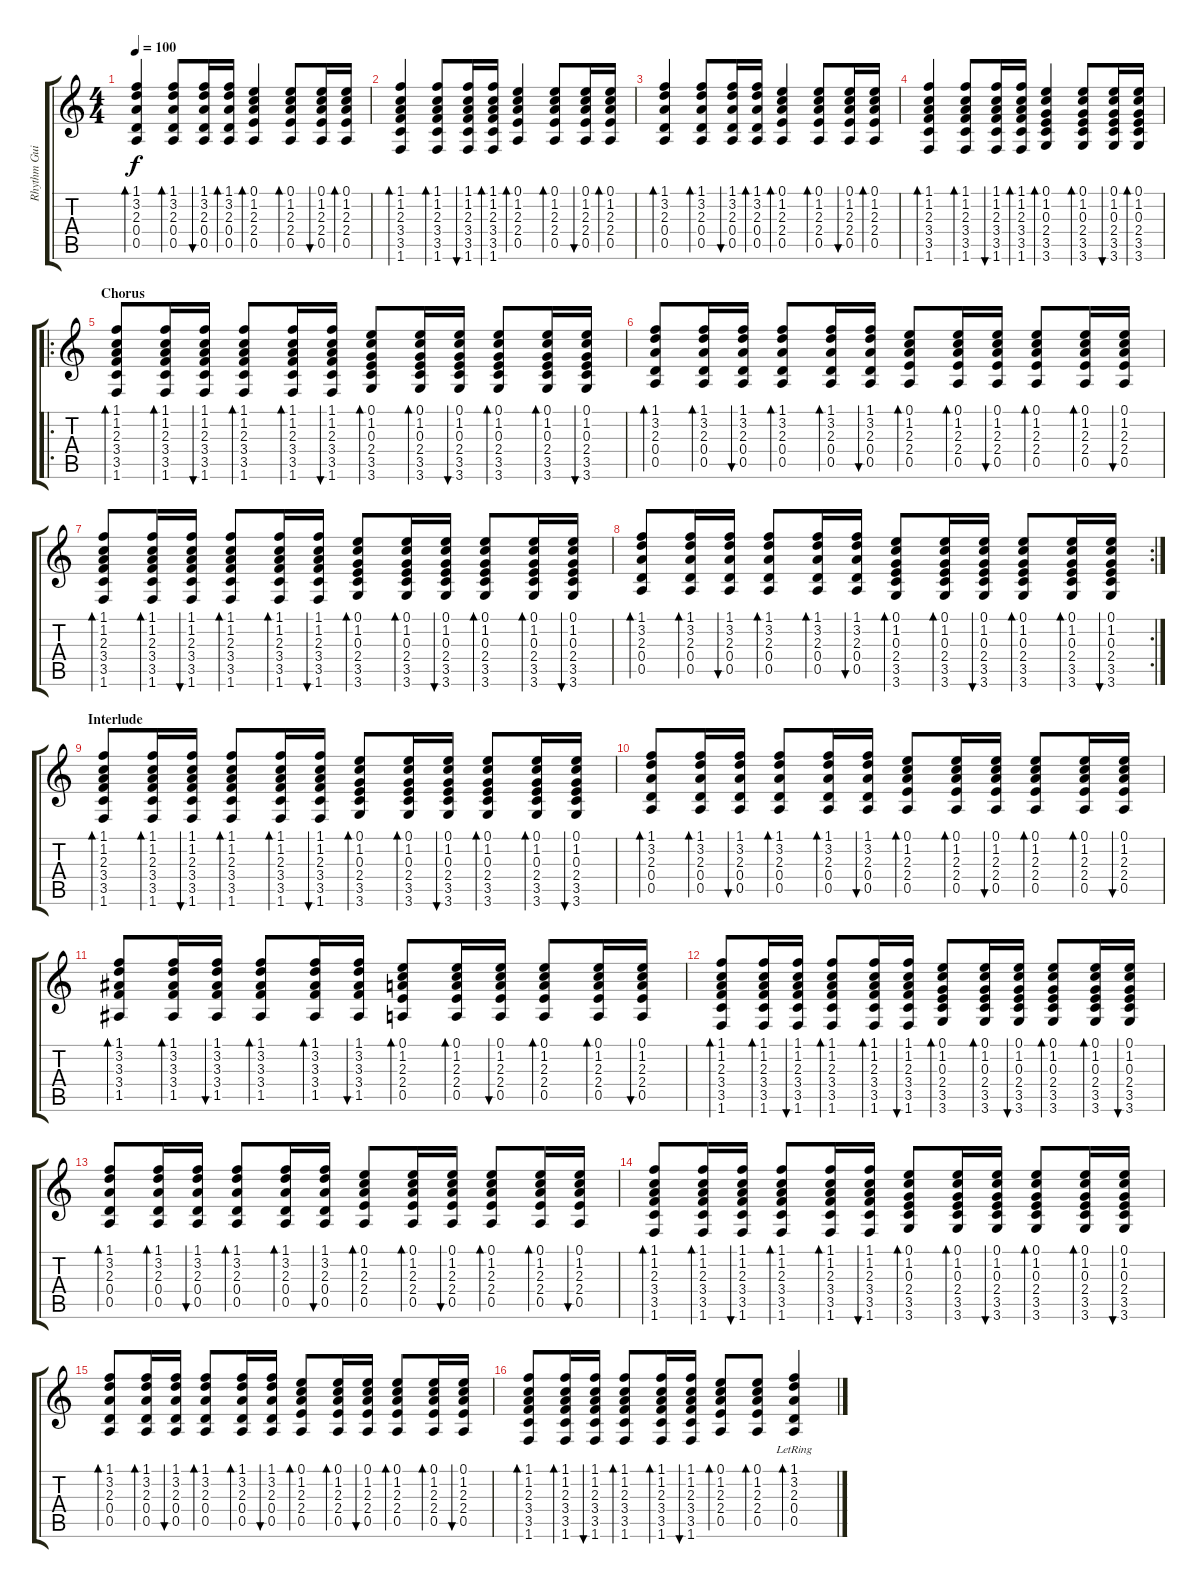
\track ("Rhythm Guitar" "Rhythm Gui") {instrument acousticguitarnylon}
\staff {score tabs}
\tuning (E4 B3 G3 D3 A2 E2) {hide}
\ts (4 4)
\tempo 100
\clef g2
\ks c
(1.1 3.2 2.3 0.4 0.5).4{bd 60 dy f} (1.1 3.2 2.3 0.4 0.5).8{bd 60} (1.1 3.2 2.3 0.4 0.5).16{bu 60} (1.1 3.2 2.3 0.4 0.5).16{bd 60} (0.1 1.2 2.3 2.4 0.5).4{bd 60} (0.1 1.2 2.3 2.4 0.5).8{bd 60} (0.1 1.2 2.3 2.4 0.5).16{bu 60} (0.1 1.2 2.3 2.4 0.5).16{bd 60} |
(1.1 1.2 2.3 3.4 3.5 1.6).4{bd 60} (1.1 1.2 2.3 3.4 3.5 1.6).8{bd 60} (1.1 1.2 2.3 3.4 3.5 1.6).16{bu 60} (1.1 1.2 2.3 3.4 3.5 1.6).16{bd 60} (0.1 1.2 2.3 2.4 0.5).4{bd 60} (0.1 1.2 2.3 2.4 0.5).8{bd 60} (0.1 1.2 2.3 2.4 0.5).16{bu 60} (0.1 1.2 2.3 2.4 0.5).16{bd 60} |
(1.1 3.2 2.3 0.4 0.5).4{bd 60} (1.1 3.2 2.3 0.4 0.5).8{bd 60} (1.1 3.2 2.3 0.4 0.5).16{bu 60} (1.1 3.2 2.3 0.4 0.5).16{bd 60} (0.1 1.2 2.3 2.4 0.5).4{bd 60} (0.1 1.2 2.3 2.4 0.5).8{bd 60} (0.1 1.2 2.3 2.4 0.5).16{bu 60} (0.1 1.2 2.3 2.4 0.5).16{bd 60} |
(1.1 1.2 2.3 3.4 3.5 1.6).4{bd 60} (1.1 1.2 2.3 3.4 3.5 1.6).8{bd 60} (1.1 1.2 2.3 3.4 3.5 1.6).16{bu 60} (1.1 1.2 2.3 3.4 3.5 1.6).16{bd 60} (0.1 1.2 0.3 2.4 3.5 3.6).4{bd 60} (0.1 1.2 0.3 2.4 3.5 3.6).8{bd 60} (0.1 1.2 0.3 2.4 3.5 3.6).16{bu 60} (0.1 1.2 0.3 2.4 3.5 3.6).16{bd 60} |
\ro
\section ("" "Chorus")
(1.1 1.2 2.3 3.4 3.5 1.6).8{bd 60} (1.1 1.2 2.3 3.4 3.5 1.6).16{bd 60} (1.1 1.2 2.3 3.4 3.5 1.6).16{bu 60} (1.1 1.2 2.3 3.4 3.5 1.6).8{bd 60} (1.1 1.2 2.3 3.4 3.5 1.6).16{bd 60} (1.1 1.2 2.3 3.4 3.5 1.6).16{bu 60} (0.1 1.2 0.3 2.4 3.5 3.6).8{bd 60} (0.1 1.2 0.3 2.4 3.5 3.6).16{bd 60} (0.1 1.2 0.3 2.4 3.5 3.6).16{bu 60} (0.1 1.2 0.3 2.4 3.5 3.6).8{bd 60} (0.1 1.2 0.3 2.4 3.5 3.6).16{bd 60} (0.1 1.2 0.3 2.4 3.5 3.6).16{bu 60} |
(1.1 3.2 2.3 0.4 0.5).8{bd 60} (1.1 3.2 2.3 0.4 0.5).16{bd 60} (1.1 3.2 2.3 0.4 0.5).16{bu 60} (1.1 3.2 2.3 0.4 0.5).8{bd 60} (1.1 3.2 2.3 0.4 0.5).16{bd 60} (1.1 3.2 2.3 0.4 0.5).16{bu 60} (0.1 1.2 2.3 2.4 0.5).8{bd 60} (0.1 1.2 2.3 2.4 0.5).16{bd 60} (0.1 1.2 2.3 2.4 0.5).16{bu 60} (0.1 1.2 2.3 2.4 0.5).8{bd 60} (0.1 1.2 2.3 2.4 0.5).16{bd 60} (0.1 1.2 2.3 2.4 0.5).16{bu 60} |
(1.1 1.2 2.3 3.4 3.5 1.6).8{bd 60} (1.1 1.2 2.3 3.4 3.5 1.6).16{bd 60} (1.1 1.2 2.3 3.4 3.5 1.6).16{bu 60} (1.1 1.2 2.3 3.4 3.5 1.6).8{bd 60} (1.1 1.2 2.3 3.4 3.5 1.6).16{bd 60} (1.1 1.2 2.3 3.4 3.5 1.6).16{bu 60} (0.1 1.2 0.3 2.4 3.5 3.6).8{bd 60} (0.1 1.2 0.3 2.4 3.5 3.6).16{bd 60} (0.1 1.2 0.3 2.4 3.5 3.6).16{bu 60} (0.1 1.2 0.3 2.4 3.5 3.6).8{bd 60} (0.1 1.2 0.3 2.4 3.5 3.6).16{bd 60} (0.1 1.2 0.3 2.4 3.5 3.6).16{bu 60} |
\rc 2
(1.1 3.2 2.3 0.4 0.5).8{bd 60} (1.1 3.2 2.3 0.4 0.5).16{bd 60} (1.1 3.2 2.3 0.4 0.5).16{bu 60} (1.1 3.2 2.3 0.4 0.5).8{bd 60} (1.1 3.2 2.3 0.4 0.5).16{bd 60} (1.1 3.2 2.3 0.4 0.5).16{bu 60} (0.1 1.2 0.3 2.4 3.5 3.6).8{bd 60} (0.1 1.2 0.3 2.4 3.5 3.6).16{bd 60} (0.1 1.2 0.3 2.4 3.5 3.6).16{bu 60} (0.1 1.2 0.3 2.4 3.5 3.6).8{bd 60} (0.1 1.2 0.3 2.4 3.5 3.6).16{bd 60} (0.1 1.2 0.3 2.4 3.5 3.6).16{bu 60} |
\section ("" "Interlude")
(1.1 1.2 2.3 3.4 3.5 1.6).8{bd 60} (1.1 1.2 2.3 3.4 3.5 1.6).16{bd 60} (1.1 1.2 2.3 3.4 3.5 1.6).16{bu 60} (1.1 1.2 2.3 3.4 3.5 1.6).8{bd 60} (1.1 1.2 2.3 3.4 3.5 1.6).16{bd 60} (1.1 1.2 2.3 3.4 3.5 1.6).16{bu 60} (0.1 1.2 0.3 2.4 3.5 3.6).8{bd 60} (0.1 1.2 0.3 2.4 3.5 3.6).16{bd 60} (0.1 1.2 0.3 2.4 3.5 3.6).16{bu 60} (0.1 1.2 0.3 2.4 3.5 3.6).8{bd 60} (0.1 1.2 0.3 2.4 3.5 3.6).16{bd 60} (0.1 1.2 0.3 2.4 3.5 3.6).16{bu 60} |
(1.1 3.2 2.3 0.4 0.5).8{bd 60} (1.1 3.2 2.3 0.4 0.5).16{bd 60} (1.1 3.2 2.3 0.4 0.5).16{bu 60} (1.1 3.2 2.3 0.4 0.5).8{bd 60} (1.1 3.2 2.3 0.4 0.5).16{bd 60} (1.1 3.2 2.3 0.4 0.5).16{bu 60} (0.1 1.2 2.3 2.4 0.5).8{bd 60} (0.1 1.2 2.3 2.4 0.5).16{bd 60} (0.1 1.2 2.3 2.4 0.5).16{bu 60} (0.1 1.2 2.3 2.4 0.5).8{bd 60} (0.1 1.2 2.3 2.4 0.5).16{bd 60} (0.1 1.2 2.3 2.4 0.5).16{bu 60} |
(1.1 3.2 3.3 3.4 1.5).8{bd 60} (1.1 3.2 3.3 3.4 1.5).16{bd 60} (1.1 3.2 3.3 3.4 1.5).16{bu 60} (1.1 3.2 3.3 3.4 1.5).8{bd 60} (1.1 3.2 3.3 3.4 1.5).16{bd 60} (1.1 3.2 3.3 3.4 1.5).16{bu 60} (0.1 1.2 2.3 2.4 0.5).8{bd 60} (0.1 1.2 2.3 2.4 0.5).16{bd 60} (0.1 1.2 2.3 2.4 0.5).16{bu 60} (0.1 1.2 2.3 2.4 0.5).8{bd 60} (0.1 1.2 2.3 2.4 0.5).16{bd 60} (0.1 1.2 2.3 2.4 0.5).16{bu 60} |
(1.1 1.2 2.3 3.4 3.5 1.6).8{bd 60} (1.1 1.2 2.3 3.4 3.5 1.6).16{bd 60} (1.1 1.2 2.3 3.4 3.5 1.6).16{bu 60} (1.1 1.2 2.3 3.4 3.5 1.6).8{bd 60} (1.1 1.2 2.3 3.4 3.5 1.6).16{bd 60} (1.1 1.2 2.3 3.4 3.5 1.6).16{bu 60} (0.1 1.2 0.3 2.4 3.5 3.6).8{bd 60} (0.1 1.2 0.3 2.4 3.5 3.6).16{bd 60} (0.1 1.2 0.3 2.4 3.5 3.6).16{bu 60} (0.1 1.2 0.3 2.4 3.5 3.6).8{bd 60} (0.1 1.2 0.3 2.4 3.5 3.6).16{bd 60} (0.1 1.2 0.3 2.4 3.5 3.6).16{bu 60} |
(1.1 3.2 2.3 0.4 0.5).8{bd 60} (1.1 3.2 2.3 0.4 0.5).16{bd 60} (1.1 3.2 2.3 0.4 0.5).16{bu 60} (1.1 3.2 2.3 0.4 0.5).8{bd 60} (1.1 3.2 2.3 0.4 0.5).16{bd 60} (1.1 3.2 2.3 0.4 0.5).16{bu 60} (0.1 1.2 2.3 2.4 0.5).8{bd 60} (0.1 1.2 2.3 2.4 0.5).16{bd 60} (0.1 1.2 2.3 2.4 0.5).16{bu 60} (0.1 1.2 2.3 2.4 0.5).8{bd 60} (0.1 1.2 2.3 2.4 0.5).16{bd 60} (0.1 1.2 2.3 2.4 0.5).16{bu 60} |
(1.1 1.2 2.3 3.4 3.5 1.6).8{bd 60} (1.1 1.2 2.3 3.4 3.5 1.6).16{bd 60} (1.1 1.2 2.3 3.4 3.5 1.6).16{bu 60} (1.1 1.2 2.3 3.4 3.5 1.6).8{bd 60} (1.1 1.2 2.3 3.4 3.5 1.6).16{bd 60} (1.1 1.2 2.3 3.4 3.5 1.6).16{bu 60} (0.1 1.2 0.3 2.4 3.5 3.6).8{bd 60} (0.1 1.2 0.3 2.4 3.5 3.6).16{bd 60} (0.1 1.2 0.3 2.4 3.5 3.6).16{bu 60} (0.1 1.2 0.3 2.4 3.5 3.6).8{bd 60} (0.1 1.2 0.3 2.4 3.5 3.6).16{bd 60} (0.1 1.2 0.3 2.4 3.5 3.6).16{bu 60} |
(1.1 3.2 2.3 0.4 0.5).8{bd 60} (1.1 3.2 2.3 0.4 0.5).16{bd 60} (1.1 3.2 2.3 0.4 0.5).16{bu 60} (1.1 3.2 2.3 0.4 0.5).8{bd 60} (1.1 3.2 2.3 0.4 0.5).16{bd 60} (1.1 3.2 2.3 0.4 0.5).16{bu 60} (0.1 1.2 2.3 2.4 0.5).8{bd 60} (0.1 1.2 2.3 2.4 0.5).16{bd 60} (0.1 1.2 2.3 2.4 0.5).16{bu 60} (0.1 1.2 2.3 2.4 0.5).8{bd 60} (0.1 1.2 2.3 2.4 0.5).16{bd 60} (0.1 1.2 2.3 2.4 0.5).16{bu 60} |
(1.1 1.2 2.3 3.4 3.5 1.6).8{bd 60} (1.1 1.2 2.3 3.4 3.5 1.6).16{bd 60} (1.1 1.2 2.3 3.4 3.5 1.6).16{bu 60} (1.1 1.2 2.3 3.4 3.5 1.6).8{bd 60} (1.1 1.2 2.3 3.4 3.5 1.6).16{bd 60} (1.1 1.2 2.3 3.4 3.5 1.6).16{bu 60} (0.1 1.2 2.3 2.4 0.5).8{bd 60} (0.1 1.2 2.3 2.4 0.5).8{bd 60} (1.1 3.2{lr} 2.3{lr} 0.4{lr} 0.5{lr}).4{bd 60}
